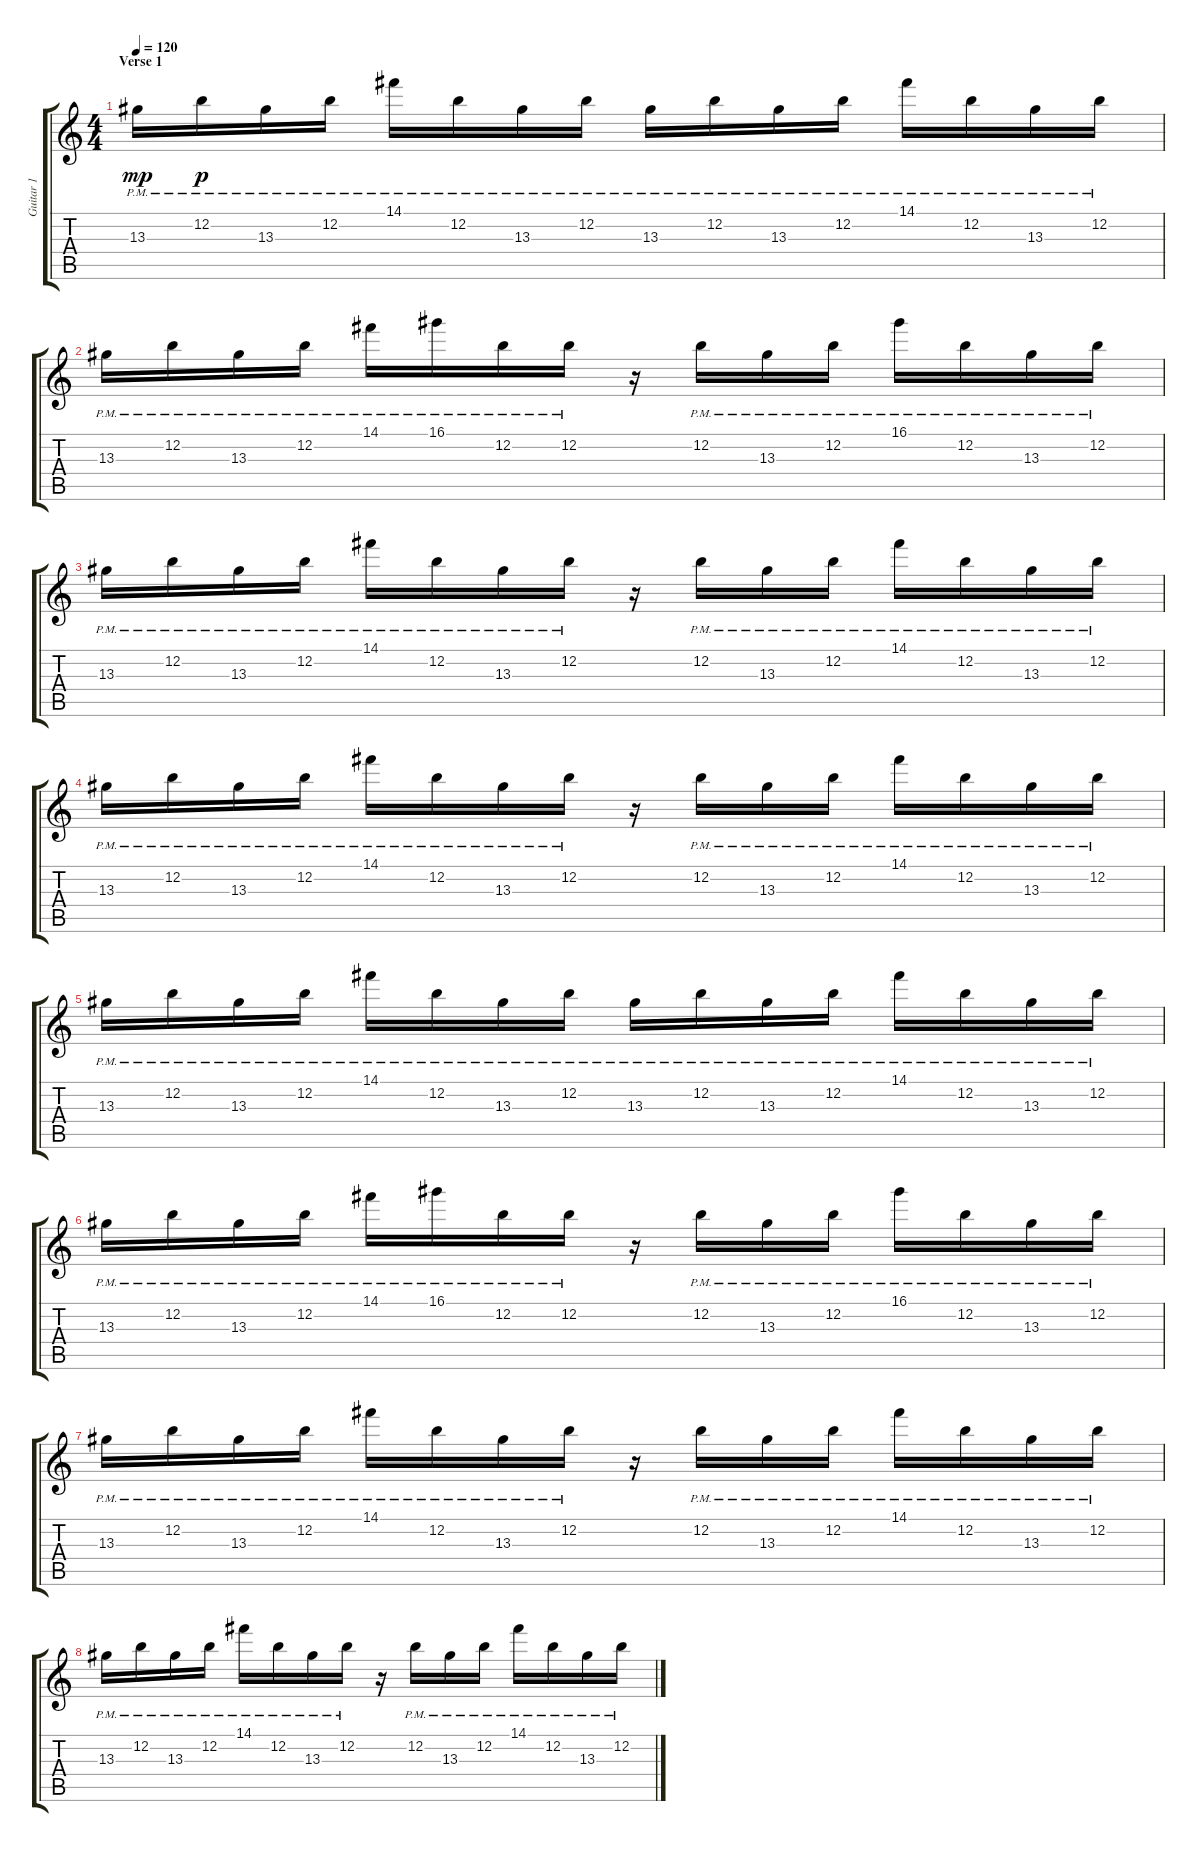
\track ("Guitar 1" "Guitar 1") {instrument distortionguitar}
\staff {score tabs}
\tuning (E4 B3 G3 D3 A2 E2) {hide}
\ts (4 4)
\section ("" "Verse 1")
\tempo 120
\clef g2
\ks c
13.3{pm}.16{dy mp} 12.2{pm}.16{dy p} 13.3{pm}.16 12.2{pm}.16 14.1{pm}.16 12.2{pm}.16 13.3{pm}.16 12.2{pm}.16 13.3{pm}.16 12.2{pm}.16 13.3{pm}.16 12.2{pm}.16 14.1{pm}.16 12.2{pm}.16 13.3{pm}.16 12.2{pm}.16 |
13.3{pm}.16 12.2{pm}.16 13.3{pm}.16 12.2{pm}.16 14.1{pm}.16 16.1{pm}.16 12.2{pm}.16 12.2{pm}.16 r.16 12.2{pm}.16 13.3{pm}.16 12.2{pm}.16 16.1{pm}.16 12.2{pm}.16 13.3{pm}.16 12.2{pm}.16 |
13.3{pm}.16 12.2{pm}.16 13.3{pm}.16 12.2{pm}.16 14.1{pm}.16 12.2{pm}.16 13.3{pm}.16 12.2{pm}.16 r.16 12.2{pm}.16 13.3{pm}.16 12.2{pm}.16 14.1{pm}.16 12.2{pm}.16 13.3{pm}.16 12.2{pm}.16 |
13.3{pm}.16 12.2{pm}.16 13.3{pm}.16 12.2{pm}.16 14.1{pm}.16 12.2{pm}.16 13.3{pm}.16 12.2{pm}.16 r.16 12.2{pm}.16 13.3{pm}.16 12.2{pm}.16 14.1{pm}.16 12.2{pm}.16 13.3{pm}.16 12.2{pm}.16 |
13.3{pm}.16 12.2{pm}.16 13.3{pm}.16 12.2{pm}.16 14.1{pm}.16 12.2{pm}.16 13.3{pm}.16 12.2{pm}.16 13.3{pm}.16 12.2{pm}.16 13.3{pm}.16 12.2{pm}.16 14.1{pm}.16 12.2{pm}.16 13.3{pm}.16 12.2{pm}.16 |
13.3{pm}.16 12.2{pm}.16 13.3{pm}.16 12.2{pm}.16 14.1{pm}.16 16.1{pm}.16 12.2{pm}.16 12.2{pm}.16 r.16 12.2{pm}.16 13.3{pm}.16 12.2{pm}.16 16.1{pm}.16 12.2{pm}.16 13.3{pm}.16 12.2{pm}.16 |
13.3{pm}.16 12.2{pm}.16 13.3{pm}.16 12.2{pm}.16 14.1{pm}.16 12.2{pm}.16 13.3{pm}.16 12.2{pm}.16 r.16 12.2{pm}.16 13.3{pm}.16 12.2{pm}.16 14.1{pm}.16 12.2{pm}.16 13.3{pm}.16 12.2{pm}.16 |
13.3{pm}.16 12.2{pm}.16 13.3{pm}.16 12.2{pm}.16 14.1{pm}.16 12.2{pm}.16 13.3{pm}.16 12.2{pm}.16 r.16 12.2{pm}.16 13.3{pm}.16 12.2{pm}.16 14.1{pm}.16 12.2{pm}.16 13.3{pm}.16 12.2{pm}.16
